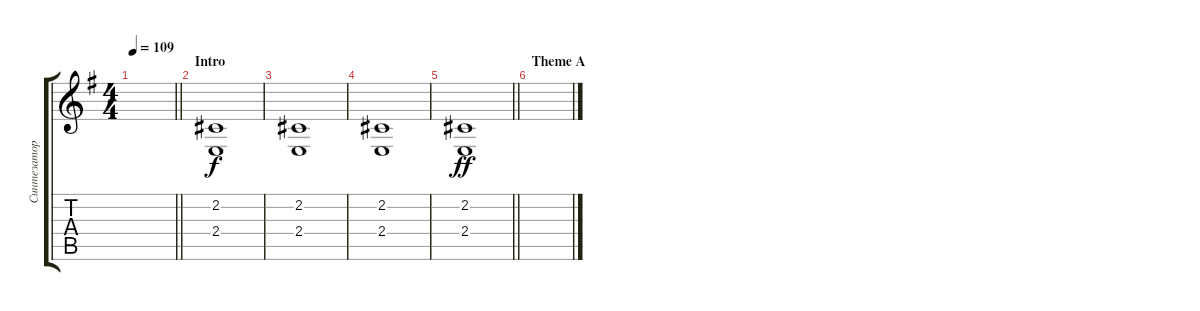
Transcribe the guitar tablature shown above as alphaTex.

\track ("Синтезатор" "Синтезатор") {instrument stringensemble1}
\staff {score tabs}
\tuning (E4 B3 G3 D3 A2 E2) {hide}
\ts (4 4)
\tempo 109
\clef g2
\barLineRight lightlight
\ks eminor
|
\section ("" "Intro")
(2.2 2.4).1{instrument tubularbells} |
(2.2 2.4).1{dy f} |
(2.2 2.4).1 |
\barLineRight lightlight
(2.2 2.4).1{dy ff} |
\section ("" "Theme A")
